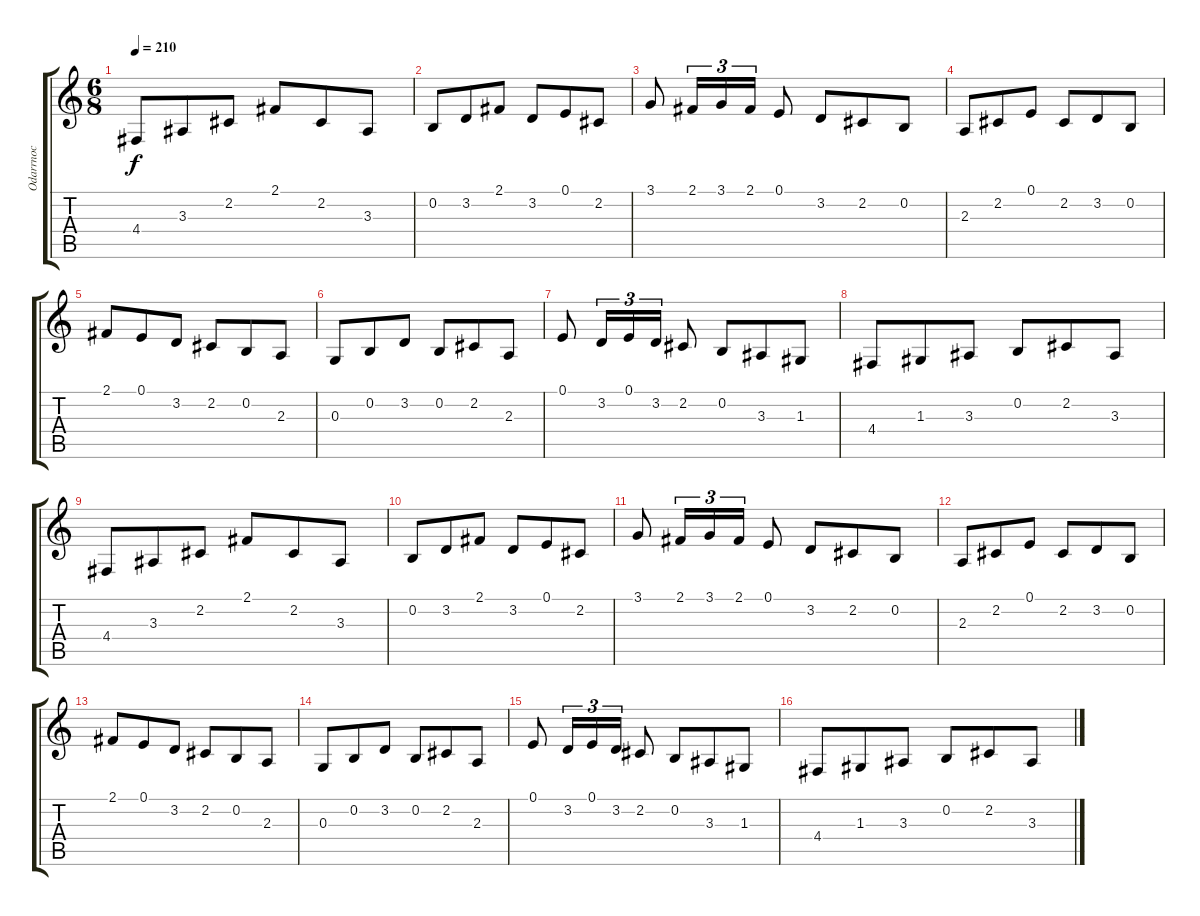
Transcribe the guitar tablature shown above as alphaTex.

\track ("Odarrnoc" "Odarrnoc") {instrument harpsichord}
\staff {score tabs}
\tuning (E4 B3 G3 D3 A2 E2) {hide}
\ts (6 8)
\tempo 210
\clef g2
\ks c
4.4.8{dy f} 3.3.8 2.2.8 2.1.8 2.2.8 3.3.8 |
0.2.8 3.2.8 2.1.8 3.2.8 0.1.8 2.2.8 |
3.1.8 2.1.16{tu (3 2)} 3.1.16{tu (3 2)} 2.1.16{tu (3 2)} 0.1.8 3.2.8 2.2.8 0.2.8 |
2.3.8 2.2.8 0.1.8 2.2.8 3.2.8 0.2.8 |
2.1.8 0.1.8 3.2.8 2.2.8 0.2.8 2.3.8 |
0.3.8 0.2.8 3.2.8 0.2.8 2.2.8 2.3.8 |
0.1.8 3.2.16{tu (3 2)} 0.1.16{tu (3 2)} 3.2.16{tu (3 2)} 2.2.8 0.2.8 3.3.8 1.3.8 |
4.4.8 1.3.8 3.3.8 0.2.8 2.2.8 3.3.8 |
4.4.8 3.3.8 2.2.8 2.1.8 2.2.8 3.3.8 |
0.2.8 3.2.8 2.1.8 3.2.8 0.1.8 2.2.8 |
3.1.8 2.1.16{tu (3 2)} 3.1.16{tu (3 2)} 2.1.16{tu (3 2)} 0.1.8 3.2.8 2.2.8 0.2.8 |
2.3.8 2.2.8 0.1.8 2.2.8 3.2.8 0.2.8 |
2.1.8 0.1.8 3.2.8 2.2.8 0.2.8 2.3.8 |
0.3.8 0.2.8 3.2.8 0.2.8 2.2.8 2.3.8 |
0.1.8 3.2.16{tu (3 2)} 0.1.16{tu (3 2)} 3.2.16{tu (3 2)} 2.2.8 0.2.8 3.3.8 1.3.8 |
4.4.8 1.3.8 3.3.8 0.2.8 2.2.8 3.3.8
